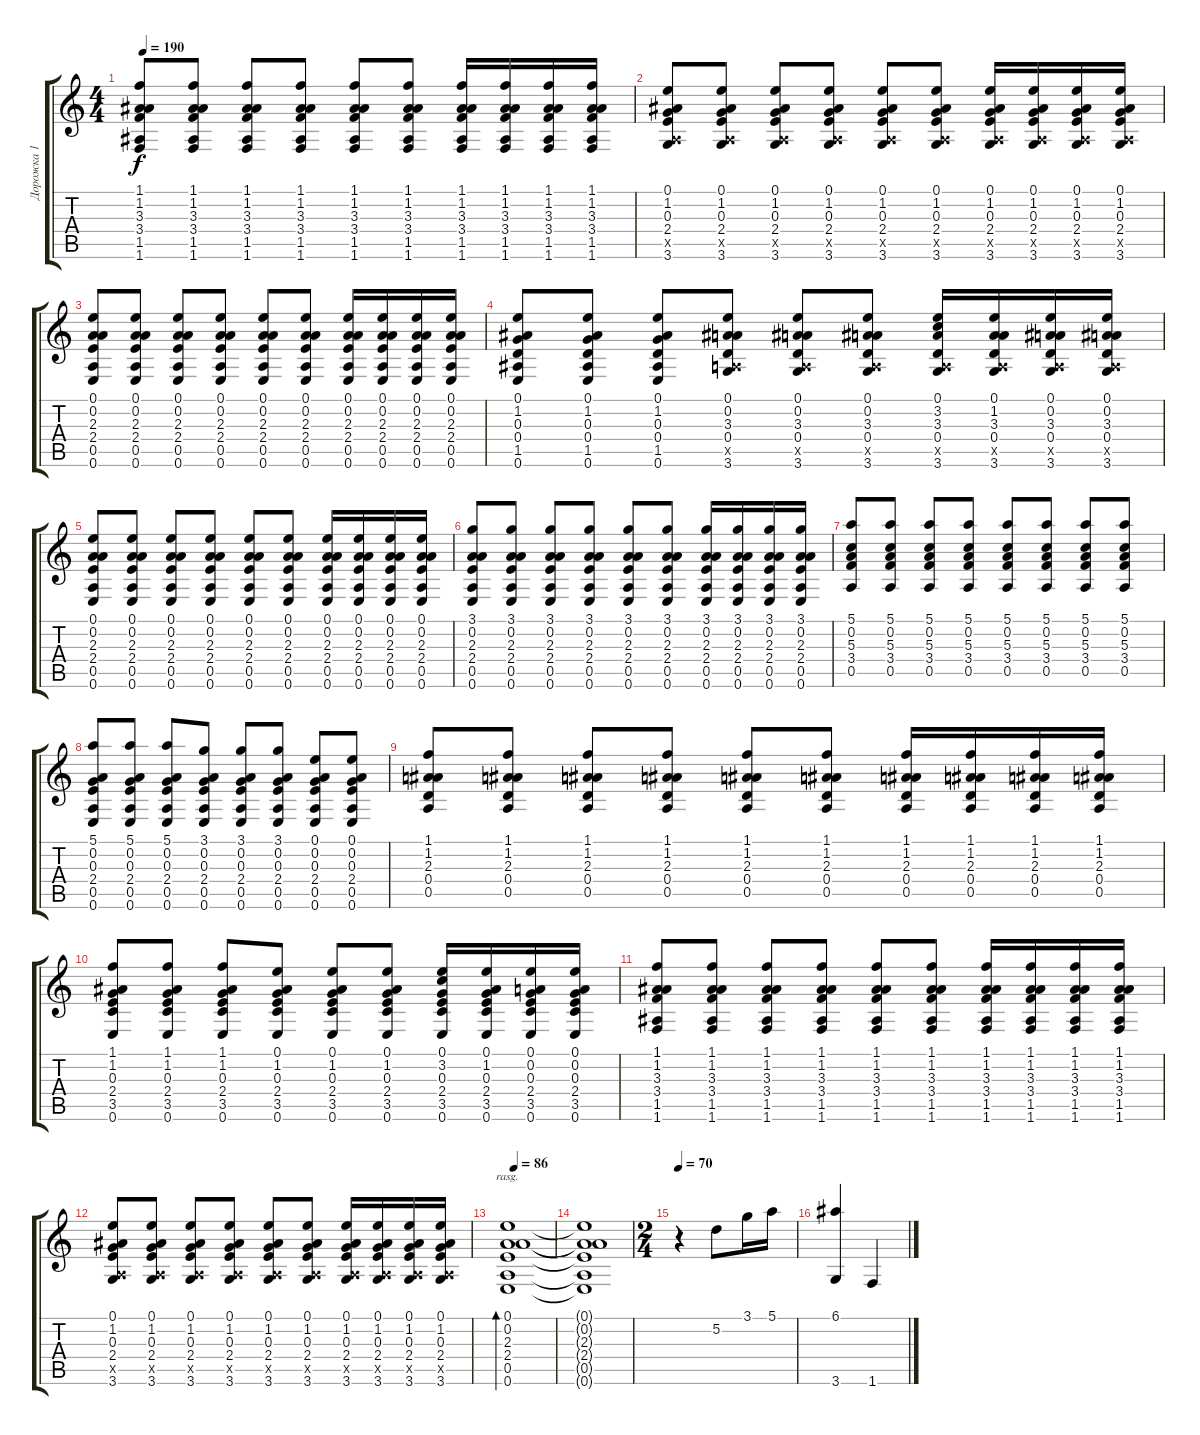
\track ("Дорожка 1" "Дорожка 1") {instrument acousticguitarsteel}
\staff {score tabs}
\tuning (E4 A3 G3 D3 A2 E2) {hide}
\ts (4 4)
\tempo 190
\clef g2
\ks c
(1.1 1.2 3.3 3.4 1.5 1.6).8{dy f} (1.1 1.2 3.3 3.4 1.5 1.6).8 (1.1 1.2 3.3 3.4 1.5 1.6).8 (1.1 1.2 3.3 3.4 1.5 1.6).8 (1.1 1.2 3.3 3.4 1.5 1.6).8 (1.1 1.2 3.3 3.4 1.5 1.6).8 (1.1 1.2 3.3 3.4 1.5 1.6).16 (1.1 1.2 3.3 3.4 1.5 1.6).16 (1.1 1.2 3.3 3.4 1.5 1.6).16 (1.1 1.2 3.3 3.4 1.5 1.6).16 |
(0.1 1.2 0.3 2.4 0.5{x} 3.6).8 (0.1 1.2 0.3 2.4 0.5{x} 3.6).8 (0.1 1.2 0.3 2.4 0.5{x} 3.6).8 (0.1 1.2 0.3 2.4 0.5{x} 3.6).8 (0.1 1.2 0.3 2.4 0.5{x} 3.6).8 (0.1 1.2 0.3 2.4 0.5{x} 3.6).8 (0.1 1.2 0.3 2.4 0.5{x} 3.6).16 (0.1 1.2 0.3 2.4 0.5{x} 3.6).16 (0.1 1.2 0.3 2.4 0.5{x} 3.6).16 (0.1 1.2 0.3 2.4 0.5{x} 3.6).16 |
(0.1 0.2 2.3 2.4 0.5 0.6).8 (0.1 0.2 2.3 2.4 0.5 0.6).8 (0.1 0.2 2.3 2.4 0.5 0.6).8 (0.1 0.2 2.3 2.4 0.5 0.6).8 (0.1 0.2 2.3 2.4 0.5 0.6).8 (0.1 0.2 2.3 2.4 0.5 0.6).8 (0.1 0.2 2.3 2.4 0.5 0.6).16 (0.1 0.2 2.3 2.4 0.5 0.6).16 (0.1 0.2 2.3 2.4 0.5 0.6).16 (0.1 0.2 2.3 2.4 0.5 0.6).16 |
(0.1 1.2 0.3 0.4 1.5 0.6).8 (0.1 1.2 0.3 0.4 1.5 0.6).8 (0.1 1.2 0.3 0.4 1.5 0.6).8 (0.1 0.2 3.3 0.4 0.5{x} 3.6).8 (0.1 0.2 3.3 0.4 0.5{x} 3.6).8 (0.1 0.2 3.3 0.4 0.5{x} 3.6).8 (0.1 3.2 3.3 0.4 0.5{x} 3.6).16 (0.1 1.2 3.3 0.4 0.5{x} 3.6).16 (0.1 0.2 3.3 0.4 0.5{x} 3.6).16 (0.1 0.2 3.3 0.4 0.5{x} 3.6).16 |
(0.1 0.2 2.3 2.4 0.5 0.6).8 (0.1 0.2 2.3 2.4 0.5 0.6).8 (0.1 0.2 2.3 2.4 0.5 0.6).8 (0.1 0.2 2.3 2.4 0.5 0.6).8 (0.1 0.2 2.3 2.4 0.5 0.6).8 (0.1 0.2 2.3 2.4 0.5 0.6).8 (0.1 0.2 2.3 2.4 0.5 0.6).16 (0.1 0.2 2.3 2.4 0.5 0.6).16 (0.1 0.2 2.3 2.4 0.5 0.6).16 (0.1 0.2 2.3 2.4 0.5 0.6).16 |
(3.1 0.2 2.3 2.4 0.5 0.6).8 (3.1 0.2 2.3 2.4 0.5 0.6).8 (3.1 0.2 2.3 2.4 0.5 0.6).8 (3.1 0.2 2.3 2.4 0.5 0.6).8 (3.1 0.2 2.3 2.4 0.5 0.6).8 (3.1 0.2 2.3 2.4 0.5 0.6).8 (3.1 0.2 2.3 2.4 0.5 0.6).16 (3.1 0.2 2.3 2.4 0.5 0.6).16 (3.1 0.2 2.3 2.4 0.5 0.6).16 (3.1 0.2 2.3 2.4 0.5 0.6).16 |
(5.1 0.2 5.3 3.4 0.5).8 (5.1 0.2 5.3 3.4 0.5).8 (5.1 0.2 5.3 3.4 0.5).8 (5.1 0.2 5.3 3.4 0.5).8 (5.1 0.2 5.3 3.4 0.5).8 (5.1 0.2 5.3 3.4 0.5).8 (5.1 0.2 5.3 3.4 0.5).8 (5.1 0.2 5.3 3.4 0.5).8 |
(5.1 0.2 0.3 2.4 0.5 0.6).8 (5.1 0.2 0.3 2.4 0.5 0.6).8 (5.1 0.2 0.3 2.4 0.5 0.6).8 (3.1 0.2 0.3 2.4 0.5 0.6).8 (3.1 0.2 0.3 2.4 0.5 0.6).8 (3.1 0.2 0.3 2.4 0.5 0.6).8 (0.1 0.2 0.3 2.4 0.5 0.6).8 (0.1 0.2 0.3 2.4 0.5 0.6).8 |
(1.1 1.2 2.3 0.4 0.5).8 (1.1 1.2 2.3 0.4 0.5).8 (1.1 1.2 2.3 0.4 0.5).8 (1.1 1.2 2.3 0.4 0.5).8 (1.1 1.2 2.3 0.4 0.5).8 (1.1 1.2 2.3 0.4 0.5).8 (1.1 1.2 2.3 0.4 0.5).16 (1.1 1.2 2.3 0.4 0.5).16 (1.1 1.2 2.3 0.4 0.5).16 (1.1 1.2 2.3 0.4 0.5).16 |
(1.1 1.2 0.3 2.4 3.5 0.6).8 (1.1 1.2 0.3 2.4 3.5 0.6).8 (1.1 1.2 0.3 2.4 3.5 0.6).8 (0.1 1.2 0.3 2.4 3.5 0.6).8 (0.1 1.2 0.3 2.4 3.5 0.6).8 (0.1 1.2 0.3 2.4 3.5 0.6).8 (0.1 3.2 0.3 2.4 3.5 0.6).16 (0.1 1.2 0.3 2.4 3.5 0.6).16 (0.1 0.2 0.3 2.4 3.5 0.6).16 (0.1 0.2 0.3 2.4 3.5 0.6).16 |
(1.1 1.2 3.3 3.4 1.5 1.6).8 (1.1 1.2 3.3 3.4 1.5 1.6).8 (1.1 1.2 3.3 3.4 1.5 1.6).8 (1.1 1.2 3.3 3.4 1.5 1.6).8 (1.1 1.2 3.3 3.4 1.5 1.6).8 (1.1 1.2 3.3 3.4 1.5 1.6).8 (1.1 1.2 3.3 3.4 1.5 1.6).16 (1.1 1.2 3.3 3.4 1.5 1.6).16 (1.1 1.2 3.3 3.4 1.5 1.6).16 (1.1 1.2 3.3 3.4 1.5 1.6).16 |
(0.1 1.2 0.3 2.4 0.5{x} 3.6).8 (0.1 1.2 0.3 2.4 0.5{x} 3.6).8 (0.1 1.2 0.3 2.4 0.5{x} 3.6).8 (0.1 1.2 0.3 2.4 0.5{x} 3.6).8 (0.1 1.2 0.3 2.4 0.5{x} 3.6).8 (0.1 1.2 0.3 2.4 0.5{x} 3.6).8 (0.1 1.2 0.3 2.4 0.5{x} 3.6).16 (0.1 1.2 0.3 2.4 0.5{x} 3.6).16 (0.1 1.2 0.3 2.4 0.5{x} 3.6).16 (0.1 1.2 0.3 2.4 0.5{x} 3.6).16 |
\tempo 86
(0.1 0.2 2.3 2.4 0.5 0.6).1{bd 240 rasg ii} |
(0.1{t} 0.2{t} 2.3{t} 2.4{t} 0.5{t} 0.6{t}).1 |
\ts (2 4)
\tempo 70
r.4 5.2.8 3.1.16 5.1.16 |
(6.1 3.6).4 1.6.4
